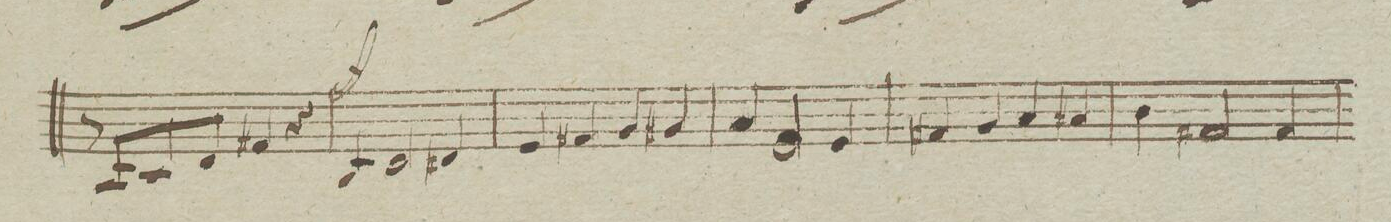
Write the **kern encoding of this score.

**kern	**dynam
*I"Violino. 2do	*
*clefG2	*
*k[nenbna]	*
*met(c|)	*
*M2/2	*
8r	.
8A/L	.
8c/	.
8d/J	.
4f#X/	.
4r	.
=54	=54
4B/	ff
2d/	.
4d#X/	.
=55	=55
4e/	.
4f#X/	.
4g/	.
4g#X/	.
=56	=56
4a/	.
2e/	.
4e/	.
=57	=57
4f#X/	.
4g/	.
4a/	.
4a#X/	.
=58	=58
4b\	.
2f#X/	.
4f#/	.
=59	=59
*-	*-
